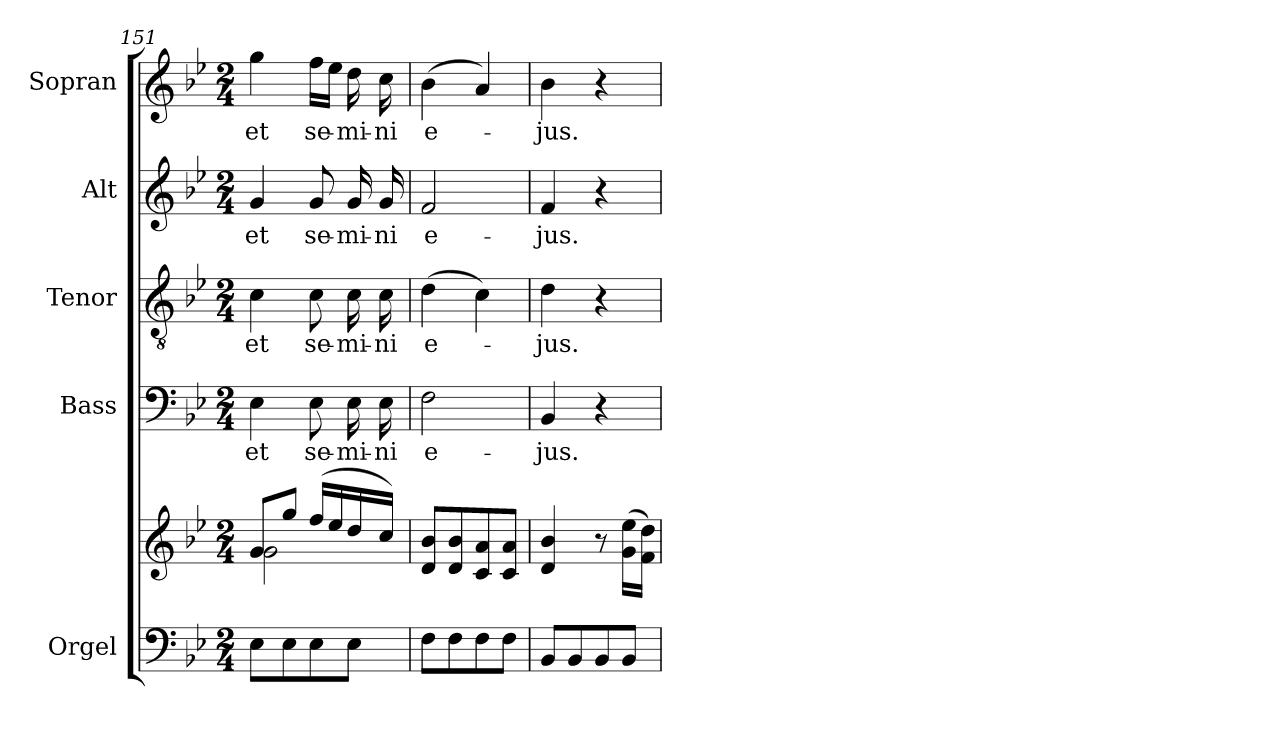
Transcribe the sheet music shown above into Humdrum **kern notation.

**kern	**kern	**kern	**text	**kern	**text	**kern	**text	**kern	**text
*part5	*part5	*part4	*part4	*part3	*part3	*part2	*part2	*part1	*part1
*staff6	*staff5	*staff4	*staff4	*staff3	*staff3	*staff2	*staff2	*staff1	*staff1
*I"Orgel	*	*I"Bass	*	*I"Tenor	*	*I"Alt	*	*I"Sopran	*
*I'Org.	*	*I'B.	*	*I'T.	*	*I'A.	*	*I'S.	*
*clefF4	*clefG2	*clefF4	*	*clefGv2	*	*clefG2	*	*clefG2	*
*k[b-e-]	*k[b-e-]	*k[b-e-]	*	*k[b-e-]	*	*k[b-e-]	*	*k[b-e-]	*
*B-:	*B-:	*B-:	*	*B-:	*	*B-:	*	*B-:	*
*M2/4	*M2/4	*M2/4	*	*M2/4	*	*M2/4	*	*M2/4	*
=151	=151	=151	=151	=151	=151	=151	=151	=151	=151
*	*^	*	*	*	*	*	*	*	*
!	!	!	!	!LO:LY:b	!	!LO:LY:b	!	!LO:LY:b	!	!LO:LY:b
8E-\L	8g/L	2g\	4E-\	et	4c\	et	4g/	et	4gg\	et
8E-\	8gg/J	.	.	.	.	.	.	.	.	.
!	!	!	!	!LO:LY:b	!	!LO:LY:b	!	!LO:LY:b	!	!LO:LY:b
8E-\	(>16ff/LL	.	8E-\	se-	8c\	se-	8g/	se-	16ff\LL	se-
.	16ee-/	.	.	.	.	.	.	.	16ee-\JJ	.
!	!	!	!	!LO:LY:b	!	!LO:LY:b	!	!LO:LY:b	!	!LO:LY:b
8E-\J	16dd/	.	16E-\	-mi-	16c\	-mi-	16g/	-mi-	16dd\	-mi-
!	!	!	!	!LO:LY:b	!	!LO:LY:b	!	!LO:LY:b	!	!LO:LY:b
.	16cc/JJ)	.	16E-\	-ni	16c\	-ni	16g/	-ni	16cc\	-ni
*	*v	*v	*	*	*	*	*	*	*	*
=152	=152	=152	=152	=152	=152	=152	=152	=152	=152
!	!	!	!LO:LY:b	!	!LO:LY:b	!	!LO:LY:b	!	!LO:LY:b
8F\L	8d/ 8b-/L	2F\	e-	(>4d\	e-	2f/	e-	(>4b-\	e-
8F\	8d/ 8b-/	.	.	.	.	.	.	.	.
8F\	8c/ 8a/	.	.	4c\)	.	.	.	4a/)	.
8F\J	8c/ 8a/J	.	.	.	.	.	.	.	.
=153	=153	=153	=153	=153	=153	=153	=153	=153	=153
!	!	!	!LO:LY:b	!	!LO:LY:b	!	!LO:LY:b	!	!LO:LY:b
8BB-/L	4d/ 4b-/	4BB-/	-jus.	4d\	-jus.	4f/	-jus.	4b-\	-jus.
8BB-/	.	.	.	.	.	.	.	.	.
8BB-/	8r	4r	.	4r	.	4r	.	4r	.
8BB-/J	(>16g\ 16ee-\LL	.	.	.	.	.	.	.	.
.	16f\ 16dd\JJ)	.	.	.	.	.	.	.	.
=	=	=	=	=	=	=	=	=	=
*-	*-	*-	*-	*-	*-	*-	*-	*-	*-
